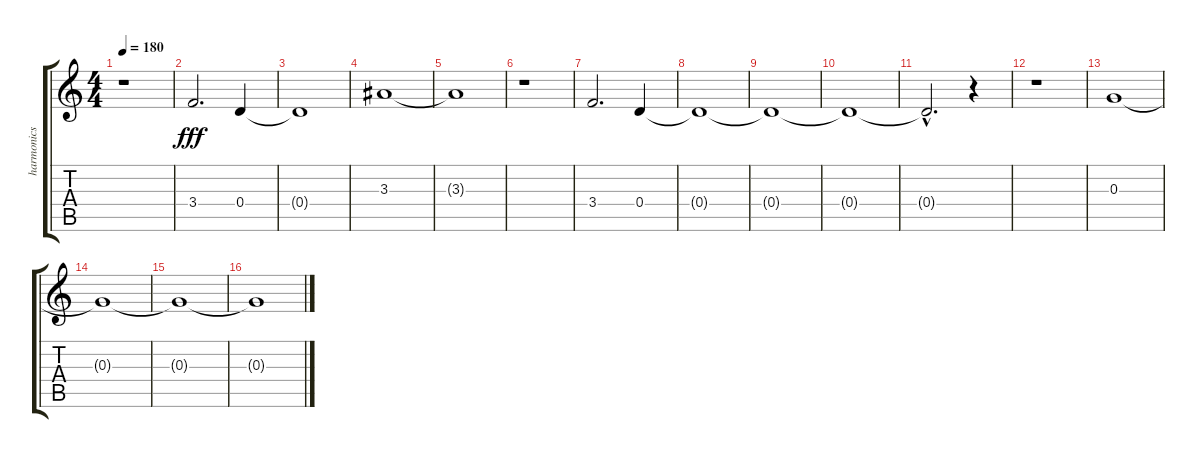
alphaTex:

\track ("harmonics" "harmonics") {instrument guitarharmonics}
\staff {score tabs}
\tuning (E4 B3 G3 D3 A2 E2) {hide}
\ts (4 4)
\tempo 180
\clef g2
\ks c
r.1{dy fff} |
3.4.2{d} 0.4.4 |
0.4{t}.1 |
3.3.1 |
3.3{t}.1 |
r.1 |
3.4.2{d} 0.4.4 |
0.4{t}.1 |
0.4{t}.1 |
0.4{t}.1 |
0.4{hac t}.2{d} r.4 |
r.1 |
0.3.1 |
0.3{t}.1 |
0.3{t}.1 |
0.3{t}.1
